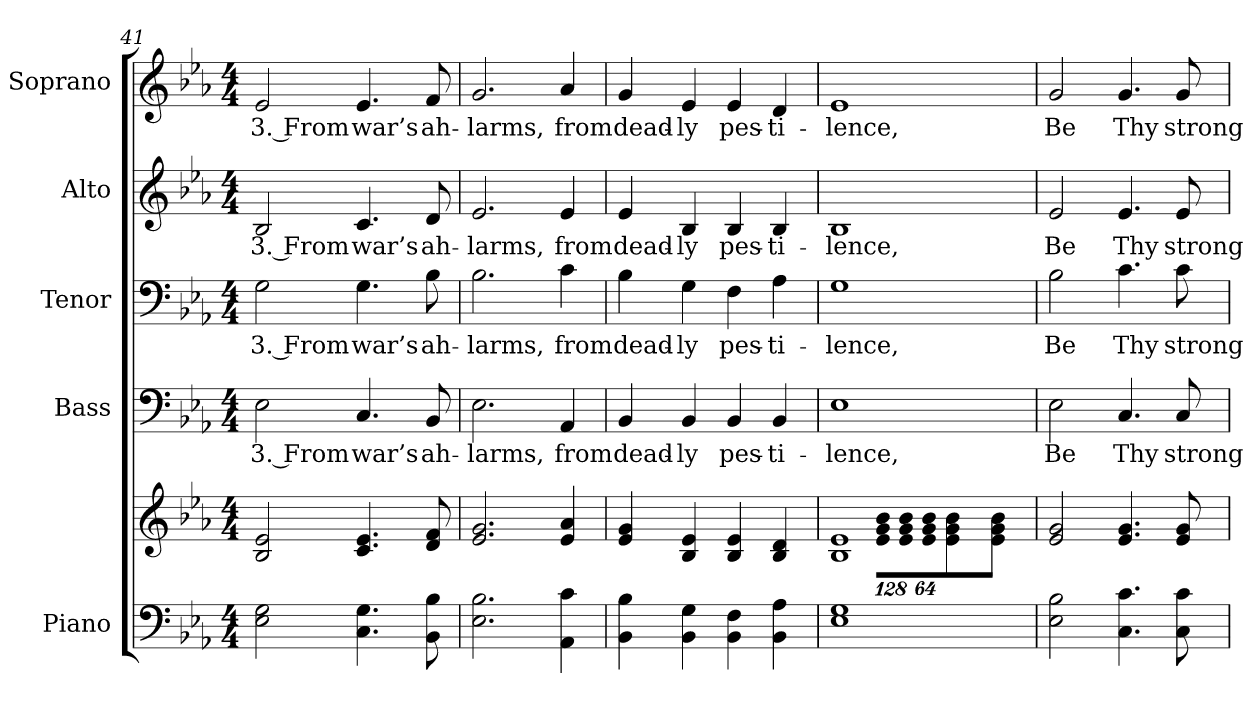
**kern	**kern	**kern	**text	**kern	**text	**kern	**text	**kern	**text
*part5	*part5	*part4	*part4	*part3	*part3	*part2	*part2	*part1	*part1
*staff6	*staff5	*staff4	*staff4	*staff3	*staff3	*staff2	*staff2	*staff1	*staff1
*I"Piano	*	*I"Bass	*	*I"Tenor	*	*I"Alto	*	*I"Soprano	*
*I'Pno.	*	*I'B.	*	*I'T.	*	*I'A.	*	*I'S.	*
*clefF4	*clefG2	*clefF4	*	*clefF4	*	*clefG2	*	*clefG2	*
*k[b-e-a-]	*k[b-e-a-]	*k[b-e-a-]	*	*k[b-e-a-]	*	*k[b-e-a-]	*	*k[b-e-a-]	*
*E-:	*E-:	*E-:	*	*E-:	*	*E-:	*	*E-:	*
*M4/4	*M4/4	*M4/4	*	*M4/4	*	*M4/4	*	*M4/4	*
=41	=41	=41	=41	=41	=41	=41	=41	=41	=41
!	!	!	!LO:LY:b:color=#000000	!	!	!	!	!	!
!	!	!	!	!	!LO:LY:b:color=#000000	!	!	!	!
!	!	!	!	!	!	!	!LO:LY:b:color=#000000	!	!
!	!	!	!	!	!	!	!	!	!LO:LY:b:color=#000000
2E-i\ 2Gi	2B-i/ 2e-i	2E-i\	3. From	2Gi\	3. From	2B-i/	3. From	2e-i/	3. From
!	!	!	!LO:LY:b:color=#000000	!	!	!	!	!	!
!	!	!	!	!	!LO:LY:b:color=#000000	!	!	!	!
!	!	!	!	!	!	!	!LO:LY:b:color=#000000	!	!
!	!	!	!	!	!	!	!	!	!LO:LY:b:color=#000000
4.Ci\ 4.Gi	4.ci/ 4.e-i	4.Ci/	war’s	4.Gi\	war’s	4.ci/	war’s	4.e-i/	war’s
!	!	!	!LO:LY:b:color=#000000	!	!	!	!	!	!
!	!	!	!	!	!LO:LY:b:color=#000000	!	!	!	!
!	!	!	!	!	!	!	!LO:LY:b:color=#000000	!	!
!	!	!	!	!	!	!	!	!	!LO:LY:b:color=#000000
8BB-i\ 8B-i	8di/ 8fi	8BB-i/	ah-	8B-i\	ah-	8di/	ah-	8fi/	ah-
=42	=42	=42	=42	=42	=42	=42	=42	=42	=42
!	!	!	!LO:LY:b:color=#000000	!	!	!	!	!	!
!	!	!	!	!	!LO:LY:b:color=#000000	!	!	!	!
!	!	!	!	!	!	!	!LO:LY:b:color=#000000	!	!
!	!	!	!	!	!	!	!	!	!LO:LY:b:color=#000000
2.E-i\ 2.B-i	2.e-i/ 2.gi	2.E-i\	-larms,	2.B-i\	-larms,	2.e-i/	-larms,	2.gi/	-larms,
!	!	!	!LO:LY:b:color=#000000	!	!	!	!	!	!
!	!	!	!	!	!LO:LY:b:color=#000000	!	!	!	!
!	!	!	!	!	!	!	!LO:LY:b:color=#000000	!	!
!	!	!	!	!	!	!	!	!	!LO:LY:b:color=#000000
4AA-i\ 4ci	4e-i/ 4a-i	4AA-i/	from	4ci\	from	4e-i/	from	4a-i/	from
!!LO:PB:g=z
=43	=43	=43	=43	=43	=43	=43	=43	=43	=43
!	!	!	!LO:LY:b:color=#000000	!	!	!	!	!	!
!	!	!	!	!	!LO:LY:b:color=#000000	!	!	!	!
!	!	!	!	!	!	!	!LO:LY:b:color=#000000	!	!
!	!	!	!	!	!	!	!	!	!LO:LY:b:color=#000000
4BB-i\ 4B-i	4e-i/ 4gi	4BB-i/	dead-	4B-i\	dead-	4e-i/	dead-	4gi/	dead-
!	!	!	!LO:LY:b:color=#000000	!	!	!	!	!	!
!	!	!	!	!	!LO:LY:b:color=#000000	!	!	!	!
!	!	!	!	!	!	!	!LO:LY:b:color=#000000	!	!
!	!	!	!	!	!	!	!	!	!LO:LY:b:color=#000000
4BB-i\ 4Gi	4B-i/ 4e-i	4BB-i/	-ly	4Gi\	-ly	4B-i/	-ly	4e-i/	-ly
!	!	!	!LO:LY:b:color=#000000	!	!	!	!	!	!
!	!	!	!	!	!LO:LY:b:color=#000000	!	!	!	!
!	!	!	!	!	!	!	!LO:LY:b:color=#000000	!	!
!	!	!	!	!	!	!	!	!	!LO:LY:b:color=#000000
4BB-i\ 4Fi	4B-i/ 4e-i	4BB-i/	pes-	4Fi\	pes-	4B-i/	pes-	4e-i/	pes-
!	!	!	!LO:LY:b:color=#000000	!	!	!	!	!	!
!	!	!	!	!	!LO:LY:b:color=#000000	!	!	!	!
!	!	!	!	!	!	!	!LO:LY:b:color=#000000	!	!
!	!	!	!	!	!	!	!	!	!LO:LY:b:color=#000000
4BB-i\ 4A-i	4B-i/ 4di	4BB-i/	-ti-	4A-i\	-ti-	4B-i/	-ti-	4di/	-ti-
=44	=44	=44	=44	=44	=44	=44	=44	=44	=44
*	*^	*	*	*	*	*	*	*	*
!	!	!	!	!LO:LY:b:color=#000000	!	!	!	!	!	!
!	!	!	!	!	!	!LO:LY:b:color=#000000	!	!	!	!
!	!	!	!	!	!	!	!	!LO:LY:b:color=#000000	!	!
!	!	!	!	!	!	!	!	!	!	!LO:LY:b:color=#000000
1E-i 1Gi	1B-i 1e-i	4ryy	1E-i	-lence,	1Gi	-lence,	1B-i	-lence,	1e-i	-lence,
*	*	*Xbrackettup	*	*	*	*	*	*	*	*
!	!	!LO:N:vis=8	!	!	!	!	!	!	!	!
.	.	1024%85e-i\ 1024%85gi 1024%85b-iL	.	.	.	.	.	.	.	.
!	!	!LO:N:vis=8	!	!	!	!	!	!	!	!
.	.	1024%85e-i\ 1024%85gi 1024%85b-i	.	.	.	.	.	.	.	.
!	!	!LO:N:vis=8	!	!	!	!	!	!	!	!
.	.	512%43e-i\ 512%43gi 512%43b-iJ	.	.	.	.	.	.	.	.
.	.	4e-i\ 4gi 4b-i	.	.	.	.	.	.	.	.
.	.	4e-i\ 4gi 4b-i	.	.	.	.	.	.	.	.
*	*v	*v	*	*	*	*	*	*	*	*
=45	=45	=45	=45	=45	=45	=45	=45	=45	=45
*	*^	*	*	*	*	*	*	*	*
!	!	!	!	!LO:LY:b:color=#000000	!	!	!	!	!	!
*	*v	*v	*	*	*	*	*	*	*	*
*	*^	*	*	*	*	*	*	*	*
!	!	!	!	!	!	!LO:LY:b:color=#000000	!	!	!	!
*	*v	*v	*	*	*	*	*	*	*	*
*	*^	*	*	*	*	*	*	*	*
!	!	!	!	!	!	!	!	!LO:LY:b:color=#000000	!	!
*	*v	*v	*	*	*	*	*	*	*	*
*	*^	*	*	*	*	*	*	*	*
!	!	!	!	!	!	!	!	!	!	!LO:LY:b:color=#000000
*	*v	*v	*	*	*	*	*	*	*	*
2E-i\ 2B-i	2e-i/ 2gi	2E-i\	Be	2B-i\	Be	2e-i/	Be	2gi/	Be
!	!	!	!LO:LY:b:color=#000000	!	!	!	!	!	!
!	!	!	!	!	!LO:LY:b:color=#000000	!	!	!	!
!	!	!	!	!	!	!	!LO:LY:b:color=#000000	!	!
!	!	!	!	!	!	!	!	!	!LO:LY:b:color=#000000
4.Ci\ 4.ci	4.e-i/ 4.gi	4.Ci/	Thy	4.ci\	Thy	4.e-i/	Thy	4.gi/	Thy
!	!	!	!LO:LY:b:color=#000000	!	!	!	!	!	!
!	!	!	!	!	!LO:LY:b:color=#000000	!	!	!	!
!	!	!	!	!	!	!	!LO:LY:b:color=#000000	!	!
!	!	!	!	!	!	!	!	!	!LO:LY:b:color=#000000
8Ci\ 8ci	8e-i/ 8gi	8Ci/	strong	8ci\	strong	8e-i/	strong	8gi/	strong
=	=	=	=	=	=	=	=	=	=
*-	*-	*-	*-	*-	*-	*-	*-	*-	*-
